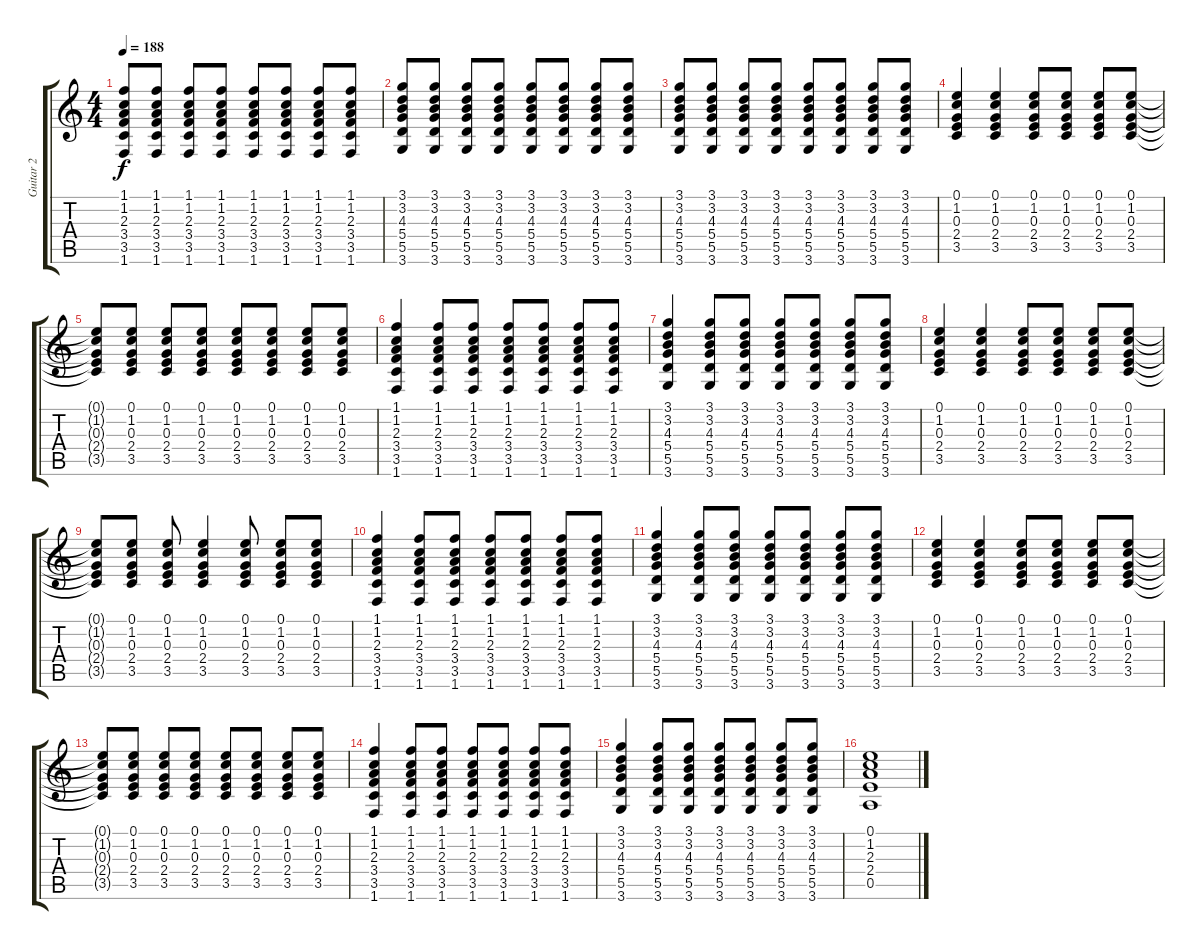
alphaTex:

\track ("Guitar 2" "Guitar 2") {instrument acousticguitarnylon}
\staff {score tabs}
\tuning (E4 B3 G3 D3 A2 E2) {hide}
\ts (4 4)
\tempo 188
\clef g2
\ks c
(1.1 1.2 2.3 3.4 3.5 1.6).8{dy f} (1.1 1.2 2.3 3.4 3.5 1.6).8 (1.1 1.2 2.3 3.4 3.5 1.6).8 (1.1 1.2 2.3 3.4 3.5 1.6).8 (1.1 1.2 2.3 3.4 3.5 1.6).8 (1.1 1.2 2.3 3.4 3.5 1.6).8 (1.1 1.2 2.3 3.4 3.5 1.6).8 (1.1 1.2 2.3 3.4 3.5 1.6).8 |
(3.1 3.2 4.3 5.4 5.5 3.6).8 (3.1 3.2 4.3 5.4 5.5 3.6).8 (3.1 3.2 4.3 5.4 5.5 3.6).8 (3.1 3.2 4.3 5.4 5.5 3.6).8 (3.1 3.2 4.3 5.4 5.5 3.6).8 (3.1 3.2 4.3 5.4 5.5 3.6).8 (3.1 3.2 4.3 5.4 5.5 3.6).8 (3.1 3.2 4.3 5.4 5.5 3.6).8 |
(3.1 3.2 4.3 5.4 5.5 3.6).8 (3.1 3.2 4.3 5.4 5.5 3.6).8 (3.1 3.2 4.3 5.4 5.5 3.6).8 (3.1 3.2 4.3 5.4 5.5 3.6).8 (3.1 3.2 4.3 5.4 5.5 3.6).8 (3.1 3.2 4.3 5.4 5.5 3.6).8 (3.1 3.2 4.3 5.4 5.5 3.6).8 (3.1 3.2 4.3 5.4 5.5 3.6).8 |
(0.1 1.2 0.3 2.4 3.5).4 (0.1 1.2 0.3 2.4 3.5).4 (0.1 1.2 0.3 2.4 3.5).8 (0.1 1.2 0.3 2.4 3.5).8 (0.1 1.2 0.3 2.4 3.5).8 (0.1 1.2 0.3 2.4 3.5).8 |
(0.1{t} 1.2{t} 0.3{t} 2.4{t} 3.5{t}).8 (0.1 1.2 0.3 2.4 3.5).8 (0.1 1.2 0.3 2.4 3.5).8 (0.1 1.2 0.3 2.4 3.5).8 (0.1 1.2 0.3 2.4 3.5).8 (0.1 1.2 0.3 2.4 3.5).8 (0.1 1.2 0.3 2.4 3.5).8 (0.1 1.2 0.3 2.4 3.5).8 |
(1.1 1.2 2.3 3.4 3.5 1.6).4 (1.1 1.2 2.3 3.4 3.5 1.6).8 (1.1 1.2 2.3 3.4 3.5 1.6).8 (1.1 1.2 2.3 3.4 3.5 1.6).8 (1.1 1.2 2.3 3.4 3.5 1.6).8 (1.1 1.2 2.3 3.4 3.5 1.6).8 (1.1 1.2 2.3 3.4 3.5 1.6).8 |
(3.1 3.2 4.3 5.4 5.5 3.6).4 (3.1 3.2 4.3 5.4 5.5 3.6).8 (3.1 3.2 4.3 5.4 5.5 3.6).8 (3.1 3.2 4.3 5.4 5.5 3.6).8 (3.1 3.2 4.3 5.4 5.5 3.6).8 (3.1 3.2 4.3 5.4 5.5 3.6).8 (3.1 3.2 4.3 5.4 5.5 3.6).8 |
(0.1 1.2 0.3 2.4 3.5).4 (0.1 1.2 0.3 2.4 3.5).4 (0.1 1.2 0.3 2.4 3.5).8 (0.1 1.2 0.3 2.4 3.5).8 (0.1 1.2 0.3 2.4 3.5).8 (0.1 1.2 0.3 2.4 3.5).8 |
(0.1{t} 1.2{t} 0.3{t} 2.4{t} 3.5{t}).8 (0.1 1.2 0.3 2.4 3.5).8 (0.1 1.2 0.3 2.4 3.5).8 (0.1 1.2 0.3 2.4 3.5).4 (0.1 1.2 0.3 2.4 3.5).8 (0.1 1.2 0.3 2.4 3.5).8 (0.1 1.2 0.3 2.4 3.5).8 |
(1.1 1.2 2.3 3.4 3.5 1.6).4 (1.1 1.2 2.3 3.4 3.5 1.6).8 (1.1 1.2 2.3 3.4 3.5 1.6).8 (1.1 1.2 2.3 3.4 3.5 1.6).8 (1.1 1.2 2.3 3.4 3.5 1.6).8 (1.1 1.2 2.3 3.4 3.5 1.6).8 (1.1 1.2 2.3 3.4 3.5 1.6).8 |
(3.1 3.2 4.3 5.4 5.5 3.6).4 (3.1 3.2 4.3 5.4 5.5 3.6).8 (3.1 3.2 4.3 5.4 5.5 3.6).8 (3.1 3.2 4.3 5.4 5.5 3.6).8 (3.1 3.2 4.3 5.4 5.5 3.6).8 (3.1 3.2 4.3 5.4 5.5 3.6).8 (3.1 3.2 4.3 5.4 5.5 3.6).8 |
(0.1 1.2 0.3 2.4 3.5).4 (0.1 1.2 0.3 2.4 3.5).4 (0.1 1.2 0.3 2.4 3.5).8 (0.1 1.2 0.3 2.4 3.5).8 (0.1 1.2 0.3 2.4 3.5).8 (0.1 1.2 0.3 2.4 3.5).8 |
(0.1{t} 1.2{t} 0.3{t} 2.4{t} 3.5{t}).8 (0.1 1.2 0.3 2.4 3.5).8 (0.1 1.2 0.3 2.4 3.5).8 (0.1 1.2 0.3 2.4 3.5).8 (0.1 1.2 0.3 2.4 3.5).8 (0.1 1.2 0.3 2.4 3.5).8 (0.1 1.2 0.3 2.4 3.5).8 (0.1 1.2 0.3 2.4 3.5).8 |
(1.1 1.2 2.3 3.4 3.5 1.6).4 (1.1 1.2 2.3 3.4 3.5 1.6).8 (1.1 1.2 2.3 3.4 3.5 1.6).8 (1.1 1.2 2.3 3.4 3.5 1.6).8 (1.1 1.2 2.3 3.4 3.5 1.6).8 (1.1 1.2 2.3 3.4 3.5 1.6).8 (1.1 1.2 2.3 3.4 3.5 1.6).8 |
(3.1 3.2 4.3 5.4 5.5 3.6).4 (3.1 3.2 4.3 5.4 5.5 3.6).8 (3.1 3.2 4.3 5.4 5.5 3.6).8 (3.1 3.2 4.3 5.4 5.5 3.6).8 (3.1 3.2 4.3 5.4 5.5 3.6).8 (3.1 3.2 4.3 5.4 5.5 3.6).8 (3.1 3.2 4.3 5.4 5.5 3.6).8 |
(0.1 1.2 2.3 2.4 0.5).1{volume 4}
